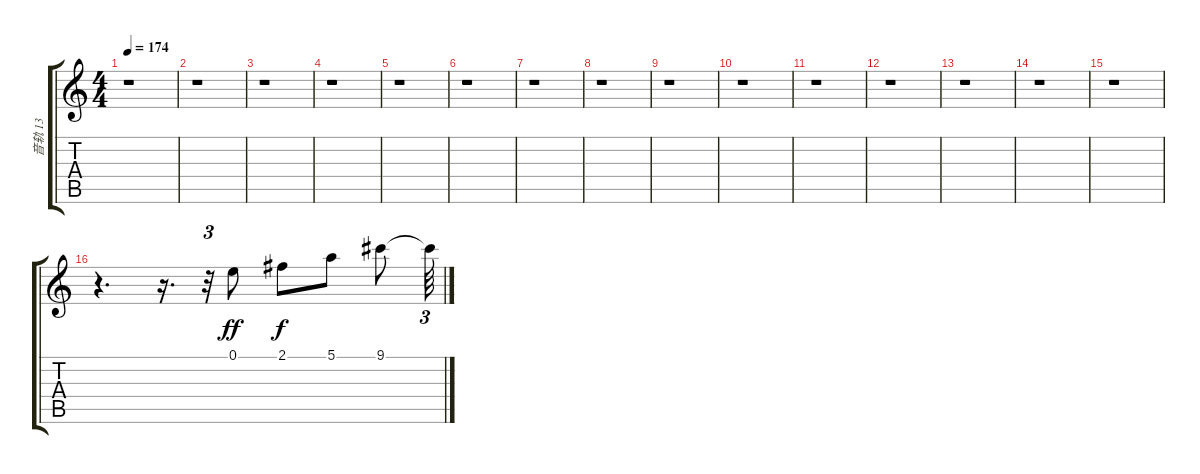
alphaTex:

\track ("音轨 13" "音轨 13") {instrument distortionguitar}
\staff {score tabs}
\tuning (E4 B3 G3 D3 A2 E2) {hide}
\ts (4 4)
\tempo 174
\clef g2
\ks c
r.1{dy f} |
r.1 |
r.1 |
r.1 |
r.1 |
r.1 |
r.1 |
r.1 |
r.1 |
r.1 |
r.1 |
r.1 |
r.1 |
r.1 |
r.1 |
r.4{d} r.16{d} r.32{tu (3 2)} 0.1.8{dy ff} 2.1.8{dy f} 5.1.8 9.1.8 9.1{t}.64{tu (3 2)}
